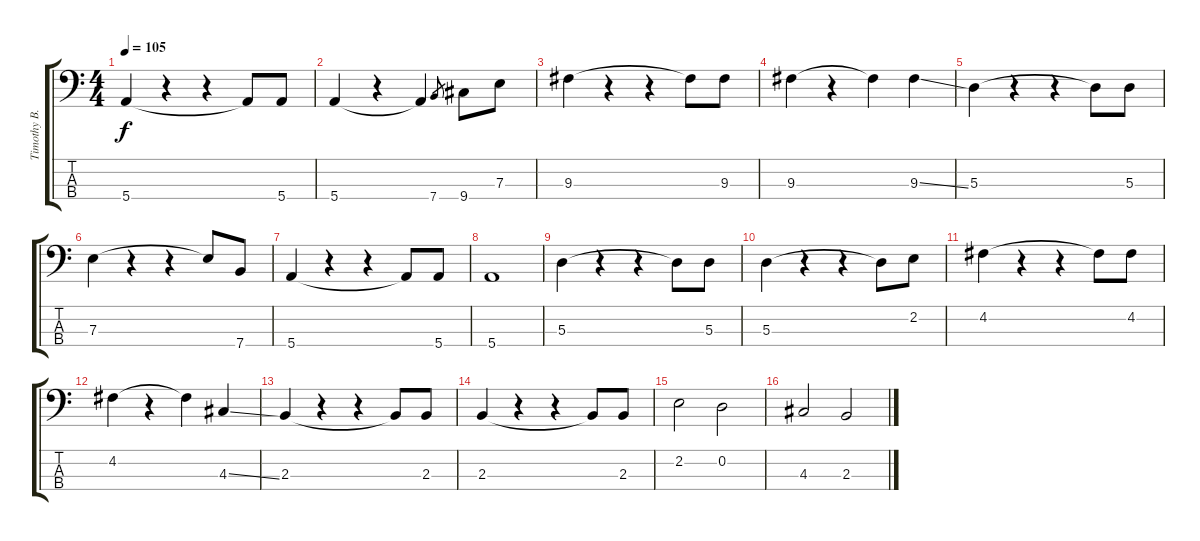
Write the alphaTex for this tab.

\track ("Timothy B. Schmit" "Timothy B.") {instrument fretlessbass}
\staff {score tabs}
\tuning (G2 D2 A1 E1) {hide}
\ts (4 4)
\tempo 105
\clef f4
\ks c
5.4.4{dy f} r.4 r.4 5.4{t}.8 5.4.8 |
5.4.4 r.4 5.4{t}.4 7.4.8{gr} 9.4.8 7.3.8 |
9.3.4 r.4 r.4 9.3{t}.8 9.3.8 |
9.3.4 r.4 9.3{t}.4 9.3{ss}.4 |
5.3.4 r.4 r.4 5.3{t}.8 5.3.8 |
7.3.4 r.4 r.4 7.3{t}.8 7.4.8 |
5.4.4 r.4 r.4 5.4{t}.8 5.4.8 |
5.4.1 |
5.3.4 r.4 r.4 5.3{t}.8 5.3.8 |
5.3.4 r.4 r.4 5.3{t}.8 2.2.8 |
4.2.4 r.4 r.4 4.2{t}.8 4.2.8 |
4.2.4 r.4 4.2{t}.4 4.3{ss}.4 |
2.3.4 r.4 r.4 2.3{t}.8 2.3.8 |
2.3.4 r.4 r.4 2.3{t}.8 2.3.8 |
2.2.2 0.2.2 |
4.3.2 2.3.2
